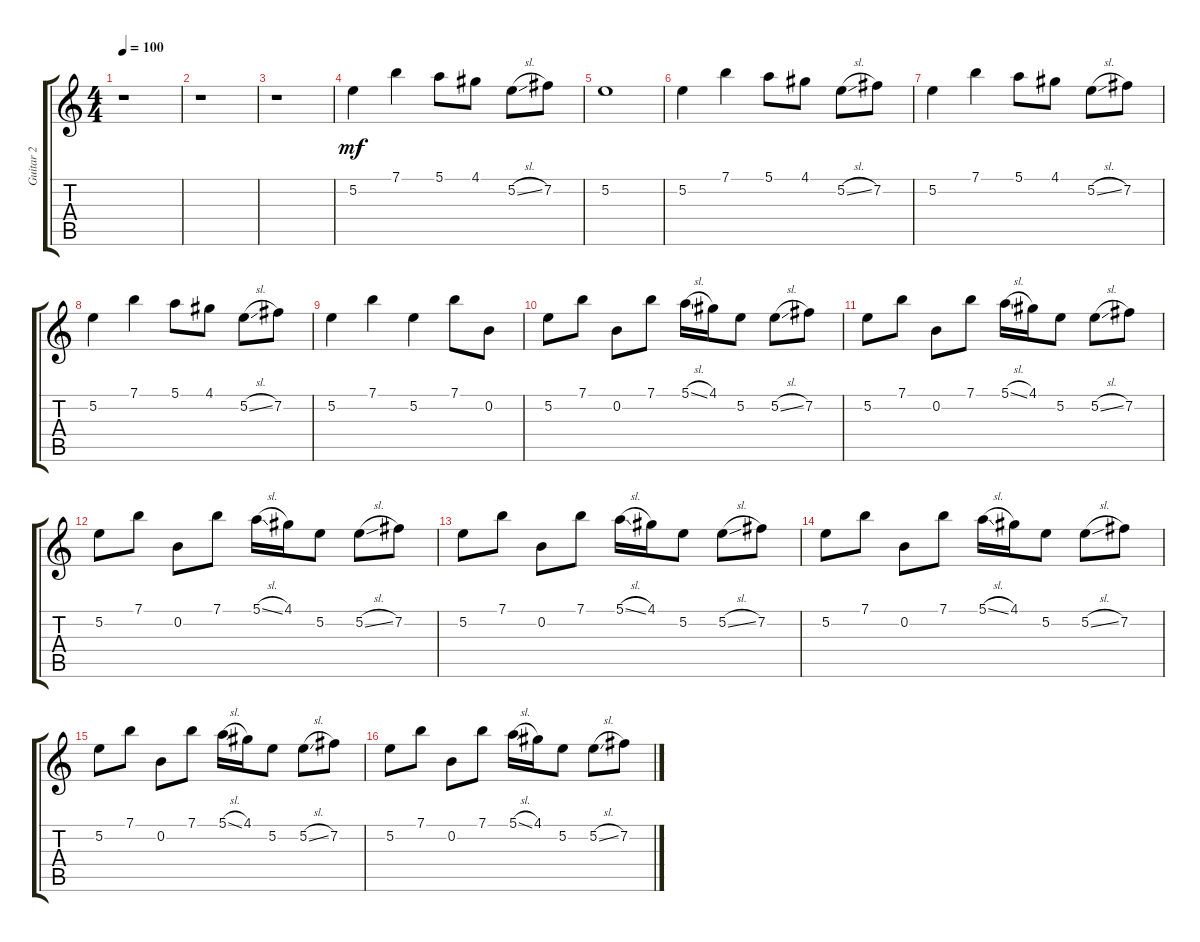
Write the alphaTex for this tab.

\track ("Guitar 2" "Guitar 2") {instrument distortionguitar}
\staff {score tabs}
\tuning (E4 B3 G3 D3 A2 E2) {hide}
\ts (4 4)
\tempo 100
\clef g2
\ks c
r.1{dy mf instrument distortionguitar} |
r.1 |
r.1 |
5.2.4 7.1.4 5.1.8 4.1.8 5.2{sl}.8 7.2.8 |
5.2.1 |
5.2.4 7.1.4 5.1.8 4.1.8 5.2{sl}.8 7.2.8 |
5.2.4 7.1.4 5.1.8 4.1.8 5.2{sl}.8 7.2.8 |
5.2.4 7.1.4 5.1.8 4.1.8 5.2{sl}.8 7.2.8 |
5.2.4 7.1.4 5.2.4 7.1.8 0.2.8 |
5.2.8 7.1.8 0.2.8 7.1.8 5.1{sl}.16 4.1.16 5.2.8 5.2{sl}.8 7.2.8 |
5.2.8 7.1.8 0.2.8 7.1.8 5.1{sl}.16 4.1.16 5.2.8 5.2{sl}.8 7.2.8 |
5.2.8 7.1.8 0.2.8 7.1.8 5.1{sl}.16 4.1.16 5.2.8 5.2{sl}.8 7.2.8 |
5.2.8 7.1.8 0.2.8 7.1.8 5.1{sl}.16 4.1.16 5.2.8 5.2{sl}.8 7.2.8 |
5.2.8 7.1.8 0.2.8 7.1.8 5.1{sl}.16 4.1.16 5.2.8 5.2{sl}.8 7.2.8 |
5.2.8 7.1.8 0.2.8 7.1.8 5.1{sl}.16 4.1.16 5.2.8 5.2{sl}.8 7.2.8 |
5.2.8 7.1.8 0.2.8 7.1.8 5.1{sl}.16 4.1.16 5.2.8 5.2{sl}.8 7.2.8
